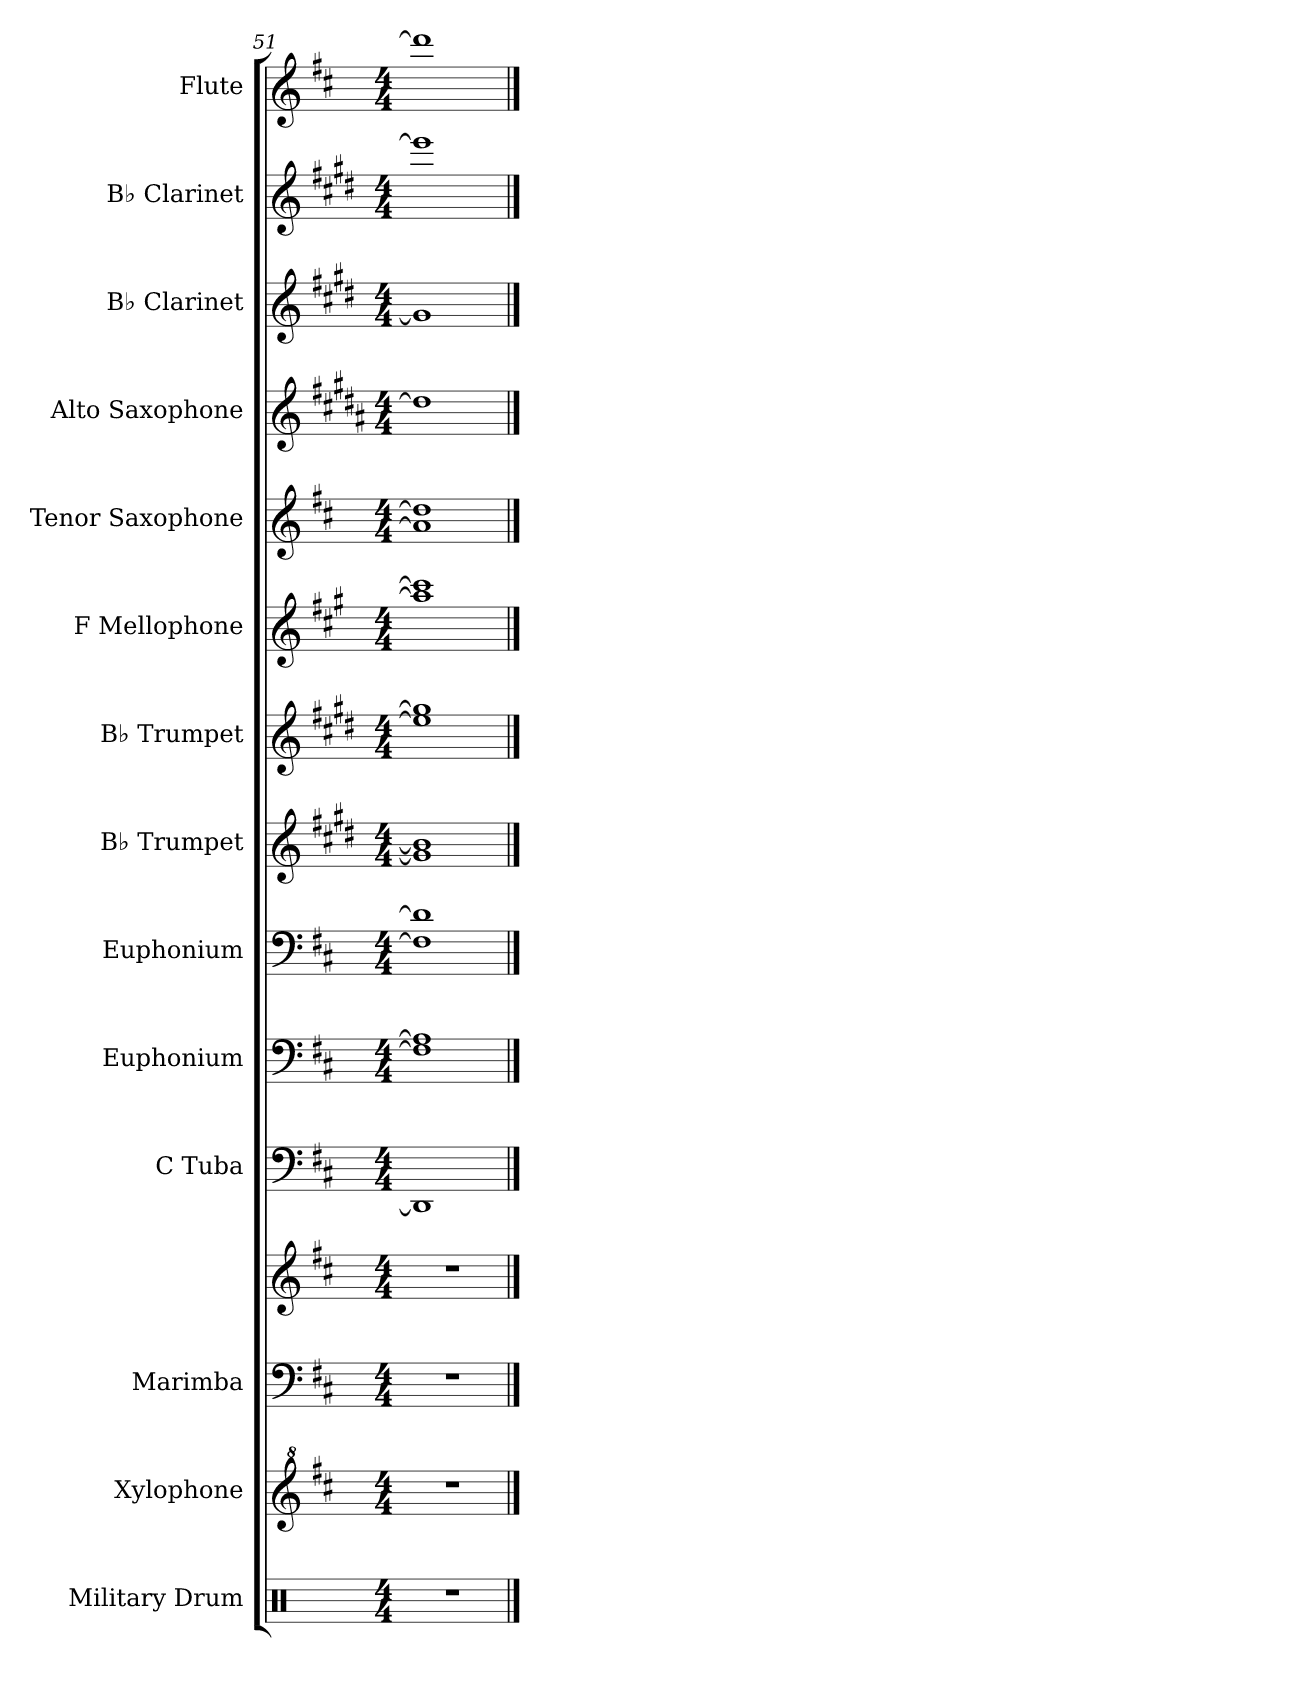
**kern	**kern	**kern	**kern	**kern	**kern	**kern	**kern	**kern	**kern	**kern	**kern	**kern	**kern	**kern
*part14	*part13	*part12	*part12	*part11	*part10	*part9	*part8	*part7	*part6	*part5	*part4	*part3	*part2	*part1
*staff15	*staff14	*staff13	*staff12	*staff11	*staff10	*staff9	*staff8	*staff7	*staff6	*staff5	*staff4	*staff3	*staff2	*staff1
*I"Military Drum	*I"Xylophone	*I"Marimba	*	*I"C Tuba	*I"Euphonium	*I"Euphonium	*I"B♭ Trumpet	*I"B♭ Trumpet	*I"F Mellophone	*I"Tenor Saxophone	*I"Alto Saxophone	*I"B♭ Clarinet	*I"B♭ Clarinet	*I"Flute
*I'Mil. Dr.	*I'Xyl.	*I'Mrm.	*	*I'C Tu.	*I'Eu.	*I'Eu.	*I'B♭ Tpt.	*I'B♭ Tpt.	*I'F Mph.	*I'T. Sax.	*I'A. Sax.	*I'B♭ Cl.	*I'B♭ Cl.	*I'Fl.
*clefX	*clefG^2	*clefF4	*clefG2	*clefF4	*clefF4	*clefF4	*clefG2	*clefG2	*clefG2	*clefG2	*clefG2	*clefG2	*clefG2	*clefG2
*	*	*	*	*	*	*	*ITrd1c2	*ITrd1c2	*ITrd4c7	*ITrd8c14	*ITrd5c9	*ITrd1c2	*ITrd1c2	*
*k[]	*k[f#c#]	*k[f#c#]	*k[f#c#]	*k[f#c#]	*k[f#c#]	*k[f#c#]	*k[f#c#]	*k[f#c#]	*k[f#c#]	*k[f#c#]	*k[f#c#]	*k[f#c#]	*k[f#c#]	*k[f#c#]
*C:	*D:	*D:	*D:	*D:	*D:	*D:	*D:	*D:	*D:	*D:	*D:	*D:	*D:	*D:
*M4/4	*M4/4	*M4/4	*M4/4	*M4/4	*M4/4	*M4/4	*M4/4	*M4/4	*M4/4	*M4/4	*M4/4	*M4/4	*M4/4	*M4/4
=51	=51	=51	=51	=51	=51	=51	=51	=51	=51	=51	=51	=51	=51	=51
1r	1r	1r	1r	1DD]	1F#] 1A]	1F#] 1d]	1f#] 1a]	1dd] 1ff#]	1dd] 1ff#]	1A] 1d]	1f#]	1f#]	1ddd]	1ddd]
==	==	==	==	==	==	==	==	==	==	==	==	==	==	==
*-	*-	*-	*-	*-	*-	*-	*-	*-	*-	*-	*-	*-	*-	*-
